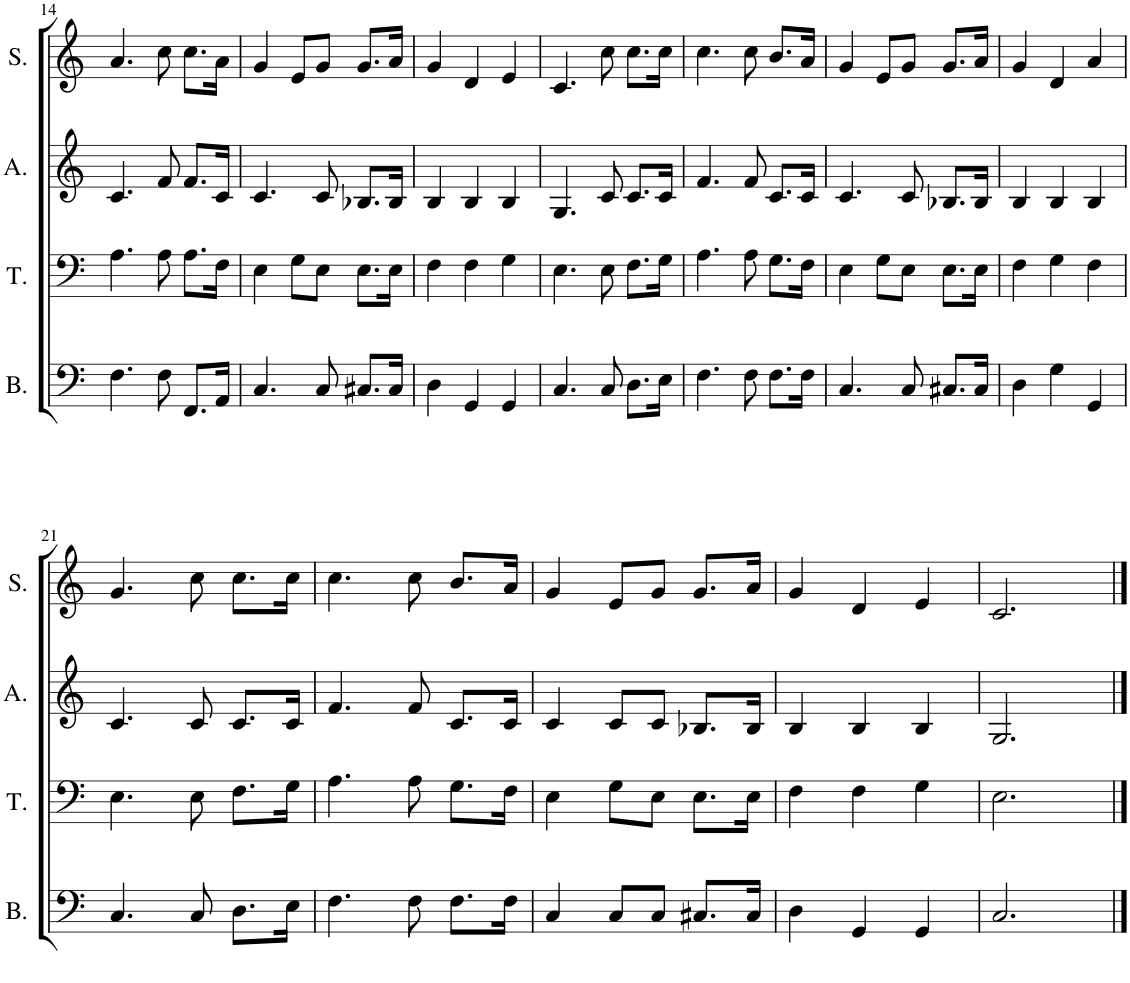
**kern	**kern	**kern	**kern
*part4	*part3	*part2	*part1
*staff4	*staff3	*staff2	*staff1
*I"Bass	*I"Tenor	*I"Alto	*I"Soprano
*I'B.	*I'T.	*I'A.	*I'S.
!!LO:PB:g=z
*clefF4	*clefF4	*clefG2	*clefG2
*k[]	*k[]	*k[]	*k[]
*M3/4	*M3/4	*M3/4	*M3/4
=14	=14	=14	=14
4.F\	4.A\	4.c/	4.a/
8F\	8A\	8f/	8cc\
8.FF/L	8.A\L	8.f/L	8.cc\L
16AA/Jk	16F\Jk	16c/Jk	16a\Jk
=15	=15	=15	=15
4.C/	4E\	4.c/	4g/
.	8G\L	.	8e/L
8C/	8E\J	8c/	8g/J
8.C#X/L	8.E\L	8.B-X/L	8.g/L
16C#/Jk	16E\Jk	16B-/Jk	16a/Jk
=16	=16	=16	=16
4D\	4F\	4B/	4g/
4GG/	4F\	4B/	4d/
4GG/	4G\	4B/	4e/
=17	=17	=17	=17
4.C/	4.E\	4.G/	4.c/
8C/	8E\	8c/	8cc\
8.D\L	8.F\L	8.c/L	8.cc\L
16E\Jk	16G\Jk	16c/Jk	16cc\Jk
=18	=18	=18	=18
4.F\	4.A\	4.f/	4.cc\
8F\	8A\	8f/	8cc\
8.F\L	8.G\L	8.c/L	8.b/L
16F\Jk	16F\Jk	16c/Jk	16a/Jk
=19	=19	=19	=19
4.C/	4E\	4.c/	4g/
.	8G\L	.	8e/L
8C/	8E\J	8c/	8g/J
8.C#X/L	8.E\L	8.B-X/L	8.g/L
16C#/Jk	16E\Jk	16B-/Jk	16a/Jk
=20	=20	=20	=20
4D\	4F\	4B/	4g/
4G\	4G\	4B/	4d/
4GG/	4F\	4B/	4a/
!!LO:LB:g=z
=21	=21	=21	=21
4.C/	4.E\	4.c/	4.g/
8C/	8E\	8c/	8cc\
8.D\L	8.F\L	8.c/L	8.cc\L
16E\Jk	16G\Jk	16c/Jk	16cc\Jk
=22	=22	=22	=22
4.F\	4.A\	4.f/	4.cc\
8F\	8A\	8f/	8cc\
8.F\L	8.G\L	8.c/L	8.b/L
16F\Jk	16F\Jk	16c/Jk	16a/Jk
=23	=23	=23	=23
4C/	4E\	4c/	4g/
8C/L	8G\L	8c/L	8e/L
8C/J	8E\J	8c/J	8g/J
8.C#X/L	8.E\L	8.B-X/L	8.g/L
16C#/Jk	16E\Jk	16B-/Jk	16a/Jk
=24	=24	=24	=24
4D\	4F\	4B/	4g/
4GG/	4F\	4B/	4d/
4GG/	4G\	4B/	4e/
=25	=25	=25	=25
2.C/	2.E\	2.G/	2.c/
==	==	==	==
*-	*-	*-	*-
